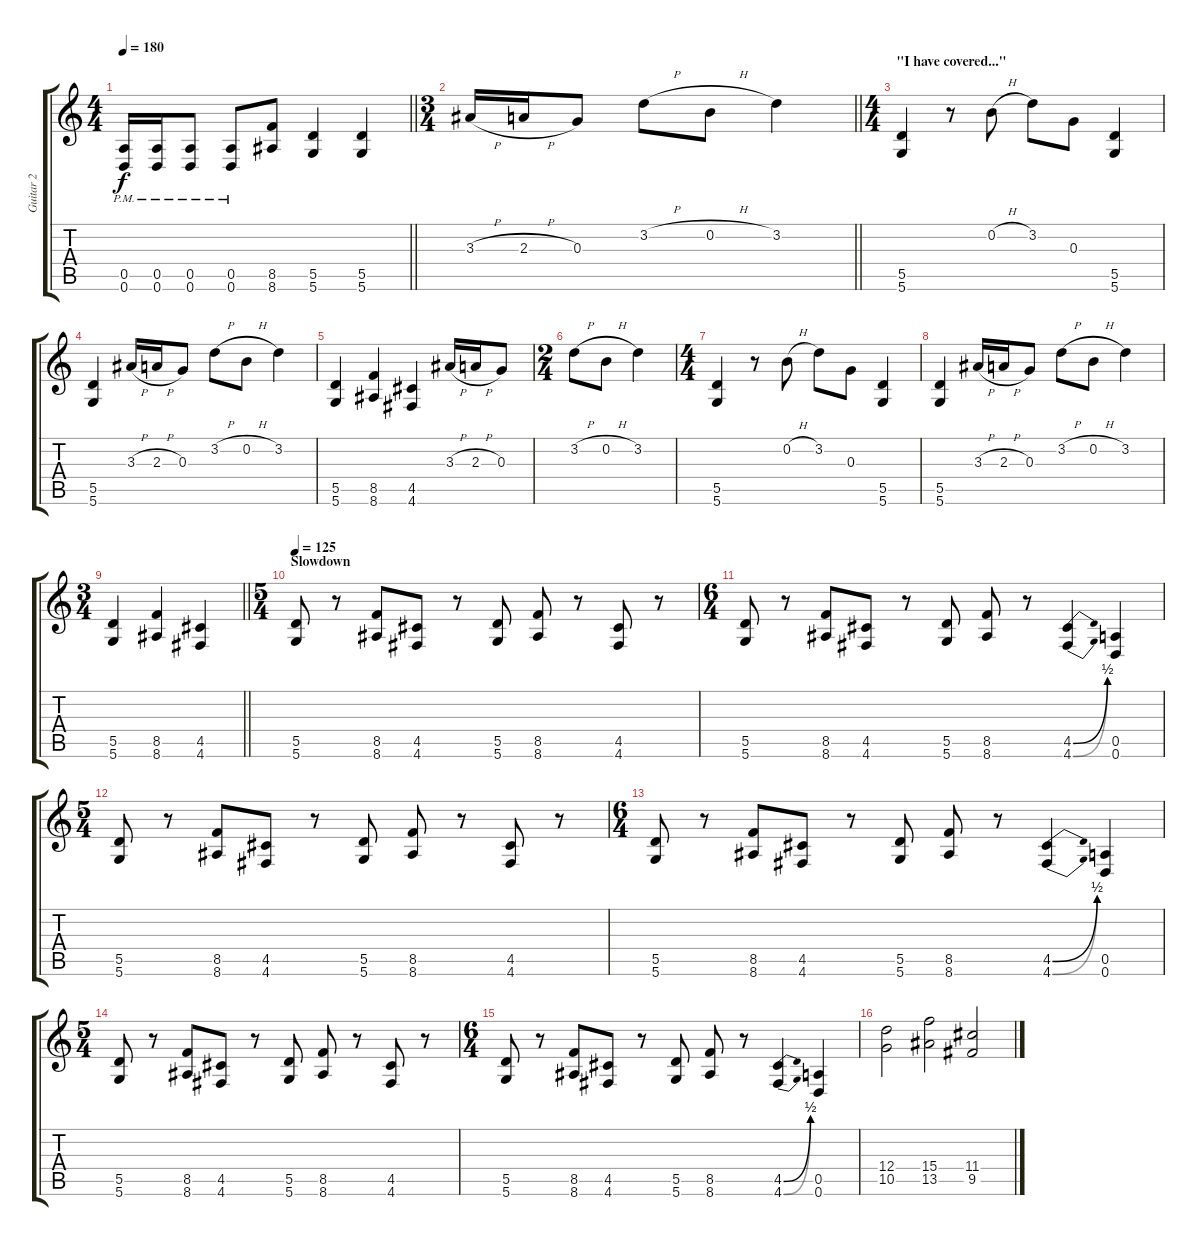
\track ("Guitar 2" "Guitar 2") {instrument distortionguitar}
\staff {score tabs}
\tuning (E4 B3 G3 D3 A2 D2) {hide}
\ts (4 4)
\tempo 180
\clef g2
\barLineRight lightlight
\ks c
(0.5{pm} 0.6{pm}).16{dy f} (0.5{pm} 0.6{pm}).16 (0.5{pm} 0.6{pm}).8 (0.5 0.6{pm}).8 (8.5 8.6).8 (5.5 5.6).4 (5.5 5.6).4 |
\ts (3 4)
\barLineRight lightlight
3.3{h}.16 2.3{h}.16 0.3.8 3.2{h}.8 0.2{h}.8 3.2.4 |
\ts (4 4)
\section ("" "\"I have covered...\"")
(5.5 5.6).4 r.8 0.2{h}.8 3.2.8 0.3.8 (5.5 5.6).4 |
(5.5 5.6).4 3.3{h}.16 2.3{h}.16 0.3.8 3.2{h}.8 0.2{h}.8 3.2.4 |
(5.5 5.6).4 (8.5 8.6).4 (4.5 4.6).4 3.3{h}.16 2.3{h}.16 0.3.8 |
\ts (2 4)
3.2{h}.8 0.2{h}.8 3.2.4 |
\ts (4 4)
(5.5 5.6).4 r.8 0.2{h}.8 3.2.8 0.3.8 (5.5 5.6).4 |
(5.5 5.6).4 3.3{h}.16 2.3{h}.16 0.3.8 3.2{h}.8 0.2{h}.8 3.2.4 |
\ts (3 4)
\barLineRight lightlight
(5.5 5.6).4 (8.5 8.6).4 (4.5 4.6).4 |
\ts (5 4)
\section ("" "Slowdown")
\tempo 125
(5.5 5.6).8 r.8 (8.5 8.6).8 (4.5 4.6).8 r.8 (5.5 5.6).8 (8.5 8.6).8 r.8 (4.5 4.6).8 r.8 |
\ts (6 4)
(5.5 5.6).8 r.8 (8.5 8.6).8 (4.5 4.6).8 r.8 (5.5 5.6).8 (8.5 8.6).8 r.8 (4.5{be (bend 0 0 60 2)} 4.6{be (bend 0 0 60 2)}).4 (0.5 0.6).4 |
\ts (5 4)
(5.5 5.6).8 r.8 (8.5 8.6).8 (4.5 4.6).8 r.8 (5.5 5.6).8 (8.5 8.6).8 r.8 (4.5 4.6).8 r.8 |
\ts (6 4)
(5.5 5.6).8 r.8 (8.5 8.6).8 (4.5 4.6).8 r.8 (5.5 5.6).8 (8.5 8.6).8 r.8 (4.5{be (bend 0 0 60 2)} 4.6{be (bend 0 0 60 2)}).4 (0.5 0.6).4 |
\ts (5 4)
(5.5 5.6).8 r.8 (8.5 8.6).8 (4.5 4.6).8 r.8 (5.5 5.6).8 (8.5 8.6).8 r.8 (4.5 4.6).8 r.8 |
\ts (6 4)
(5.5 5.6).8 r.8 (8.5 8.6).8 (4.5 4.6).8 r.8 (5.5 5.6).8 (8.5 8.6).8 r.8 (4.5{be (bend 0 0 60 2)} 4.6{be (bend 0 0 60 2)}).4 (0.5 0.6).4 |
(12.4 10.5).2 (15.4 13.5).2 (11.4 9.5).2
